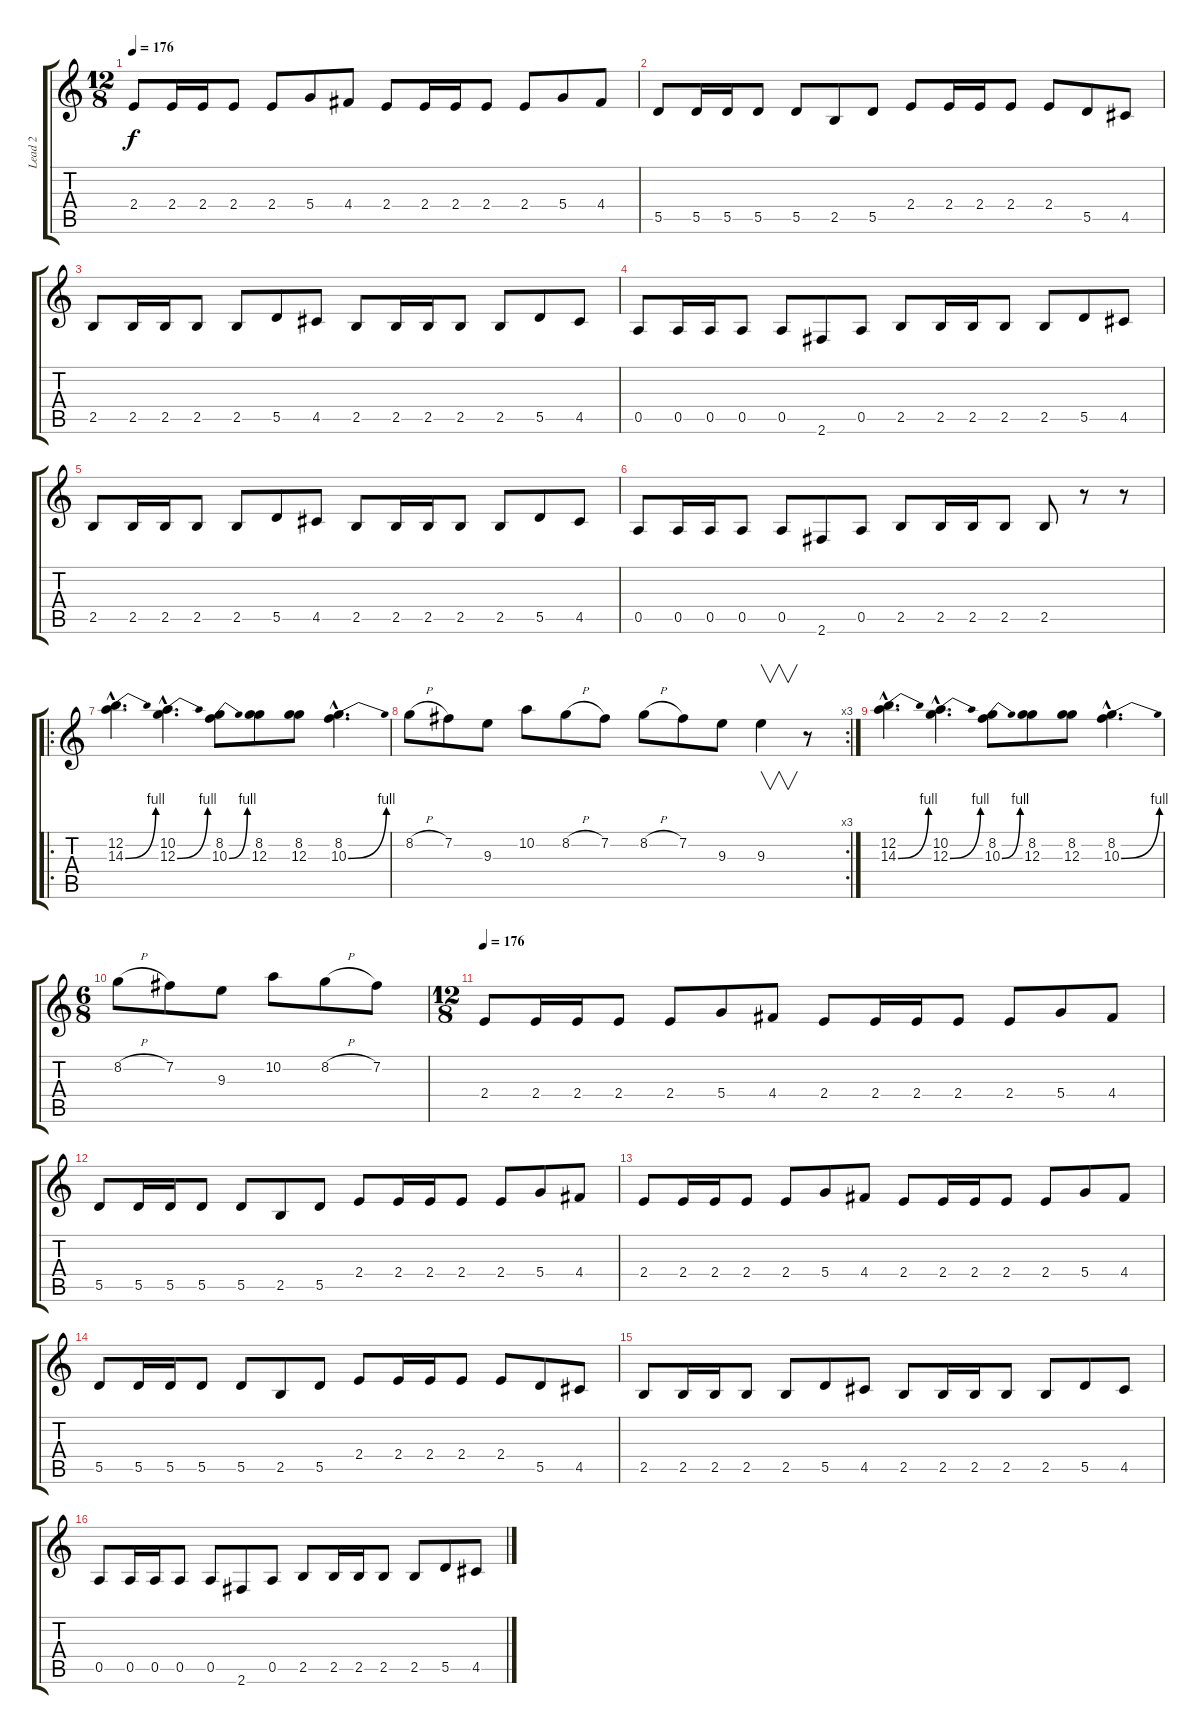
\track ("Lead 2" "Lead 2") {instrument distortionguitar}
\staff {score tabs}
\tuning (E4 B3 G3 D3 A2 E2) {hide}
\ts (12 8)
\tempo 176
\clef g2
\ks c
2.4.8{dy f} 2.4.16 2.4.16 2.4.8 2.4.8 5.4.8 4.4.8 2.4.8 2.4.16 2.4.16 2.4.8 2.4.8 5.4.8 4.4.8 |
5.5.8 5.5.16 5.5.16 5.5.8 5.5.8 2.5.8 5.5.8 2.4.8 2.4.16 2.4.16 2.4.8 2.4.8 5.5.8 4.5.8 |
2.5.8 2.5.16 2.5.16 2.5.8 2.5.8 5.5.8 4.5.8 2.5.8 2.5.16 2.5.16 2.5.8 2.5.8 5.5.8 4.5.8 |
0.5.8 0.5.16 0.5.16 0.5.8 0.5.8 2.6.8 0.5.8 2.5.8 2.5.16 2.5.16 2.5.8 2.5.8 5.5.8 4.5.8 |
2.5.8 2.5.16 2.5.16 2.5.8 2.5.8 5.5.8 4.5.8 2.5.8 2.5.16 2.5.16 2.5.8 2.5.8 5.5.8 4.5.8 |
0.5.8 0.5.16 0.5.16 0.5.8 0.5.8 2.6.8 0.5.8 2.5.8 2.5.16 2.5.16 2.5.8 2.5.8 r.8 r.8 |
\ro
(12.2{hac} 14.3{be (bend 0 0 60 4) hac}).4{d} (10.2{hac} 12.3{be (bend 0 0 60 4) hac}).4{d} (8.2 10.3{be (bend 0 0 60 4)}).8 (8.2 12.3).8 (8.2 12.3).8 (8.2{hac} 10.3{be (bend 0 0 60 4) hac}).4{d} |
\rc 3
8.2{h}.8 7.2.8 9.3.8 10.2.8 8.2{h}.8 7.2.8 8.2{h}.8 7.2.8 9.3.8 9.3.4{v} r.8 |
(12.2{hac} 14.3{be (bend 0 0 60 4) hac}).4{d} (10.2{hac} 12.3{be (bend 0 0 60 4) hac}).4{d} (8.2 10.3{be (bend 0 0 60 4)}).8 (8.2 12.3).8 (8.2 12.3).8 (8.2{hac} 10.3{be (bend 0 0 60 4) hac}).4{d} |
\ts (6 8)
8.2{h}.8 7.2.8 9.3.8 10.2.8 8.2{h}.8 7.2.8 |
\ts (12 8)
\tempo 176
2.4.8 2.4.16 2.4.16 2.4.8 2.4.8 5.4.8 4.4.8 2.4.8 2.4.16 2.4.16 2.4.8 2.4.8 5.4.8 4.4.8 |
5.5.8 5.5.16 5.5.16 5.5.8 5.5.8 2.5.8 5.5.8 2.4.8 2.4.16 2.4.16 2.4.8 2.4.8 5.4.8 4.4.8 |
2.4.8 2.4.16 2.4.16 2.4.8 2.4.8 5.4.8 4.4.8 2.4.8 2.4.16 2.4.16 2.4.8 2.4.8 5.4.8 4.4.8 |
5.5.8 5.5.16 5.5.16 5.5.8 5.5.8 2.5.8 5.5.8 2.4.8 2.4.16 2.4.16 2.4.8 2.4.8 5.5.8 4.5.8 |
2.5.8 2.5.16 2.5.16 2.5.8 2.5.8 5.5.8 4.5.8 2.5.8 2.5.16 2.5.16 2.5.8 2.5.8 5.5.8 4.5.8 |
0.5.8 0.5.16 0.5.16 0.5.8 0.5.8 2.6.8 0.5.8 2.5.8 2.5.16 2.5.16 2.5.8 2.5.8 5.5.8 4.5.8
